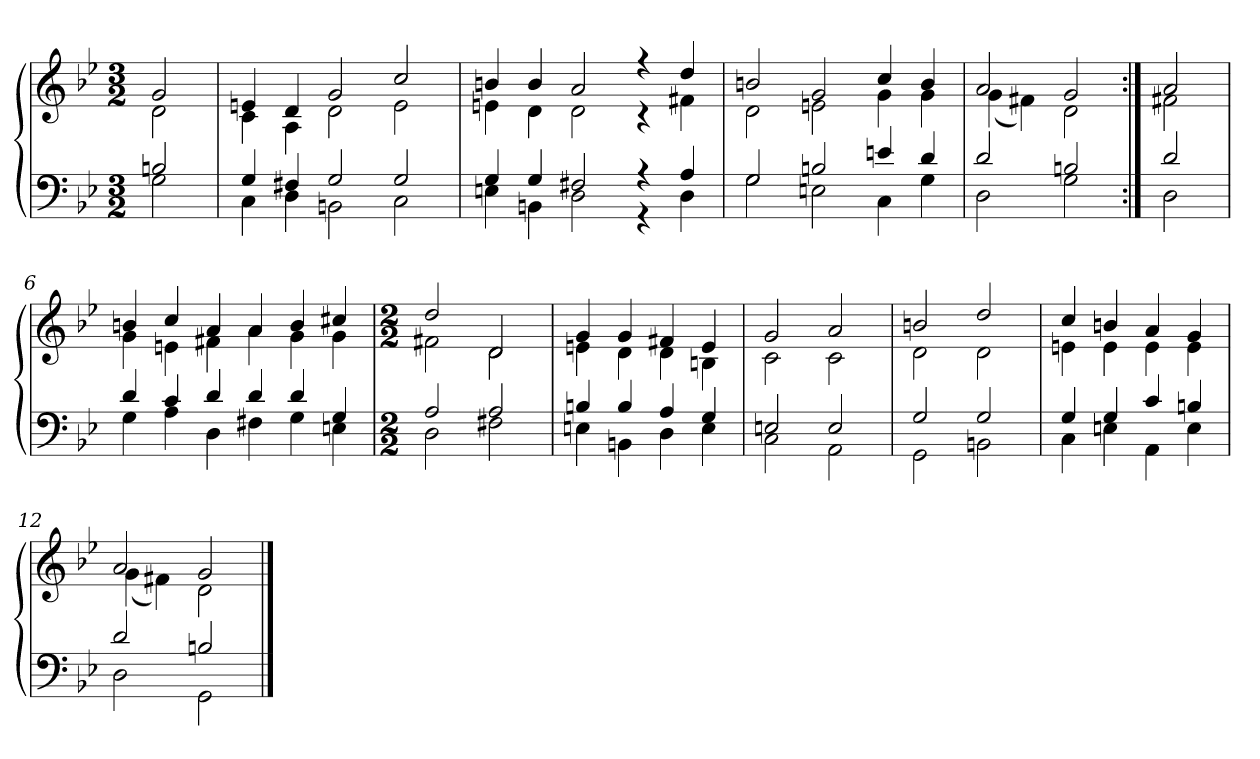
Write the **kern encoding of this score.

**kern	**kern
*part1	*part1
*staff2	*staff1
*clefF4	*clefG2
*k[b-e-]	*k[b-e-]
*B-:	*B-:
*M3/2	*M3/2
=	=
*^	*^
2B	2G	2g	2d
=1	=1	=1	=1
4G	4C	4e	4c
4F#	4D	4d	4A
2G	2BB	2g	2d
2G	2C	2cc	2e
=2	=2	=2	=2
4G	4E	4b	4e
4G	4BB	4b	4d
2F#	2D	2a	2d
4r	4r	4r	4r
4A	4D	4dd	4f#
=3	=3	=3	=3
2G	2G	2b	2d
2B	2E	2g	2e
4e	4C	4cc	4g
4d	4G	4b	4g
=4	=4	=4	=4
2d	2D	2a	(4g
.	.	.	4f#)
2B	2G	2g	2d
=5:|!	=5:|!	=5:|!	=5:|!
2d	2D	2a	2f#
=6	=6	=6	=6
4d	4G	4b	4g
4c	4A	4cc	4e
4d	4D	4a	4f#
4d	4F#	4a	4a
4d	4G	4b	4g
4G	4E	4cc#X	4g
=7	=7	=7	=7
*M2/2	*	*M2/2	*
2A	2D	2dd	2f#
2A	2F#	2d	2d
=8	=8	=8	=8
4B	4E	4g	4e
4B	4BB	4g	4d
4A	4D	4f#	4d
4G	4E	4e	4B
=9	=9	=9	=9
2E	2C	2g	2c
2E	2AA	2a	2c
=10	=10	=10	=10
2G	2GG	2b	2d
2G	2BB	2dd	2d
=11	=11	=11	=11
4G	4C	4cc	4e
4G	4E	4b	4e
4c	4AA	4a	4e
4B	4E	4g	4e
=12	=12	=12	=12
2d	2D	2a	(4g
.	.	.	4f#)
2B	2GG	2g	2d
*v	*v	*	*
*	*v	*v
==	==
*-	*-
